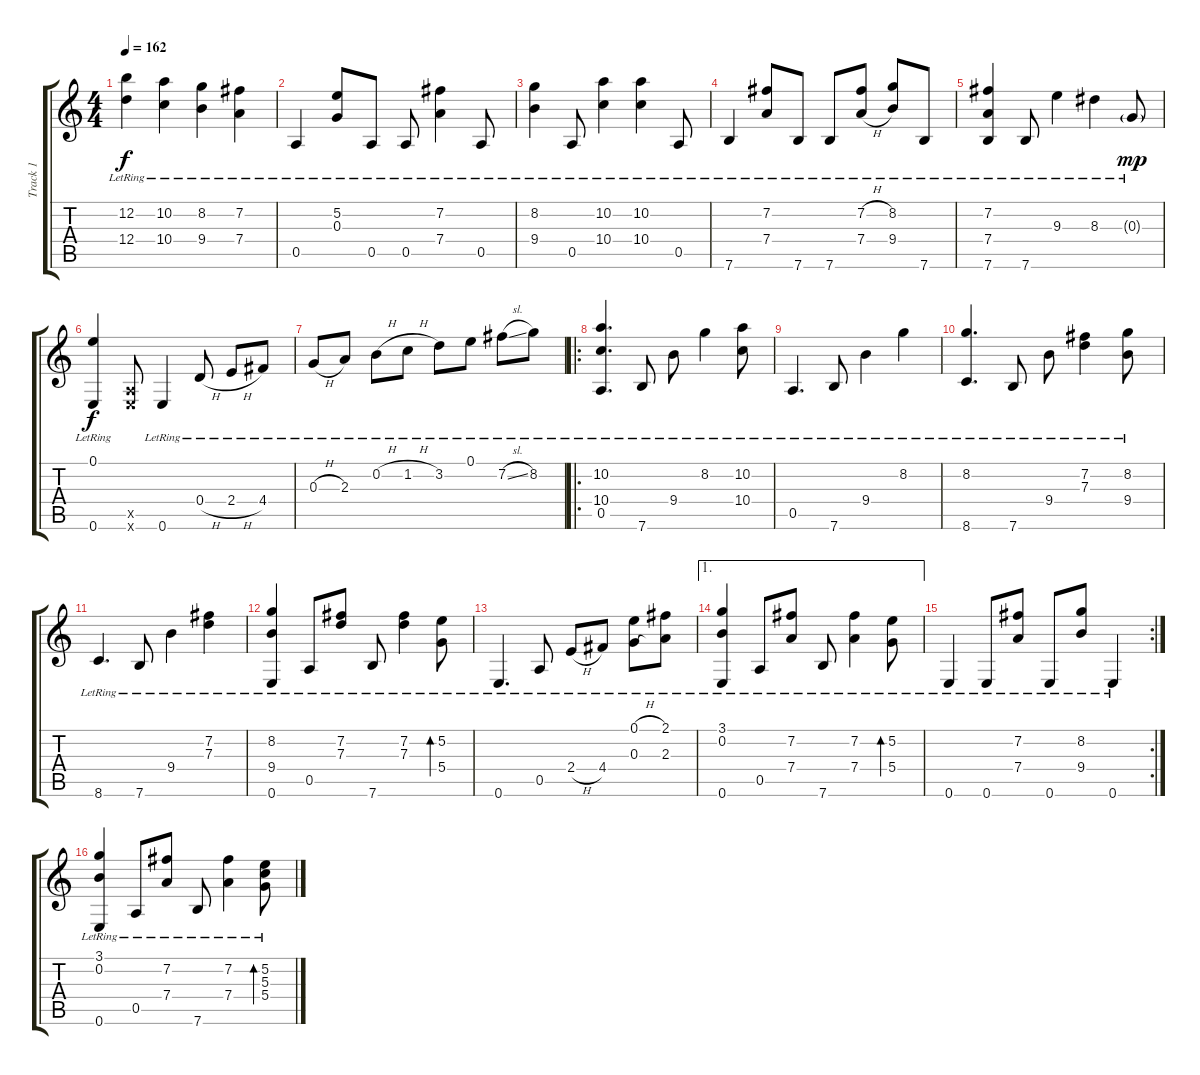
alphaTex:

\track ("Track 1" "Track 1") {instrument acousticguitarnylon}
\staff {score tabs}
\tuning (E4 B3 G3 D3 A2 E2) {hide}
\ts (4 4)
\tempo 162
\clef g2
\ks c
(12.2{lr} 12.4{lr}).4{dy f} (10.2{lr} 10.4{lr}).4 (8.2{lr} 9.4{lr}).4 (7.2{lr} 7.4{lr}).4 |
0.5{lr}.4 (5.2{lr} 0.3{lr}).8 0.5{lr}.8 0.5{lr}.8 (7.2{lr} 7.4{lr}).4 0.5{lr}.8 |
(8.2{lr} 9.4{lr}).4 0.5{lr}.8 (10.2{lr} 10.4{lr}).4 (10.2{lr} 10.4{lr}).4 0.5{lr}.8 |
7.6{lr}.4 (7.2{lr} 7.4{lr}).8 7.6{lr}.8 7.6{lr}.8 (7.2{h lr} 7.4{h lr}).8 (8.2{lr} 9.4{lr}).8 7.6{lr}.8 |
(7.2{lr} 7.4{lr} 7.6{lr}).4 7.6{lr}.8 9.3{lr}.4 8.3{lr}.4 0.3{g lr}.8{dy mp} |
(0.1{lr} 0.6{lr}).4{dy f} (0.5{x} 0.6{x}).8 0.6{lr}.4 0.4{h lr}.8 2.4{h lr}.8 4.4{lr}.8 |
0.3{h lr}.8 2.3{lr}.8 0.2{h lr}.8 1.2{h lr}.8 3.2{lr}.8 0.1{lr}.8 7.2{sl lr}.8 8.2{lr}.8 |
\ro
(10.2{lr} 10.4{lr} 0.5{lr}).4{d} 7.6{lr}.8 9.4{lr}.8 8.2{lr}.4 (10.2{lr} 10.4{lr}).8 |
0.5{lr}.4{d} 7.6{lr}.8 9.4{lr}.4 8.2{lr}.4 |
(8.2{lr} 8.6{lr}).4{d} 7.6{lr}.8 9.4{lr}.8 (7.2{lr} 7.3{lr}).4 (8.2{lr} 9.4{lr}).8 |
8.6{lr}.4{d} 7.6{lr}.8 9.4{lr}.4 (7.2{lr} 7.3{lr}).4 |
(8.2{lr} 9.4{lr} 0.6{lr}).4 0.5{lr}.8 (7.2{lr} 7.3{lr}).8 7.6{lr}.8 (7.2{lr} 7.3{lr}).4 (5.2{lr} 5.4{lr}).8{bd 120} |
0.6{lr}.4{d} 0.5{lr}.8 2.4{h lr}.8 4.4{lr}.8 (0.1{h lr} 0.3{h lr}).8 (2.1{lr} 2.3{lr}).8 |
\ae 1
(3.1{lr} 0.2{lr} 0.6{lr}).4 0.5{lr}.8 (7.2{lr} 7.4{lr}).8 7.6{lr}.8 (7.2{lr} 7.4{lr}).4 (5.2{lr} 5.4{lr}).8{bd 120} |
\rc 2
0.6{lr}.4 0.6{lr}.8 (7.2{lr} 7.4{lr}).8 0.6{lr}.8 (8.2{lr} 9.4{lr}).8 0.6{lr}.4 |
(3.1{lr} 0.2{lr} 0.6{lr}).4 0.5{lr}.8 (7.2{lr} 7.4{lr}).8 7.6{lr}.8 (7.2{lr} 7.4{lr}).4 (5.2{lr} 5.3{lr} 5.4{lr}).8{bd 120}
